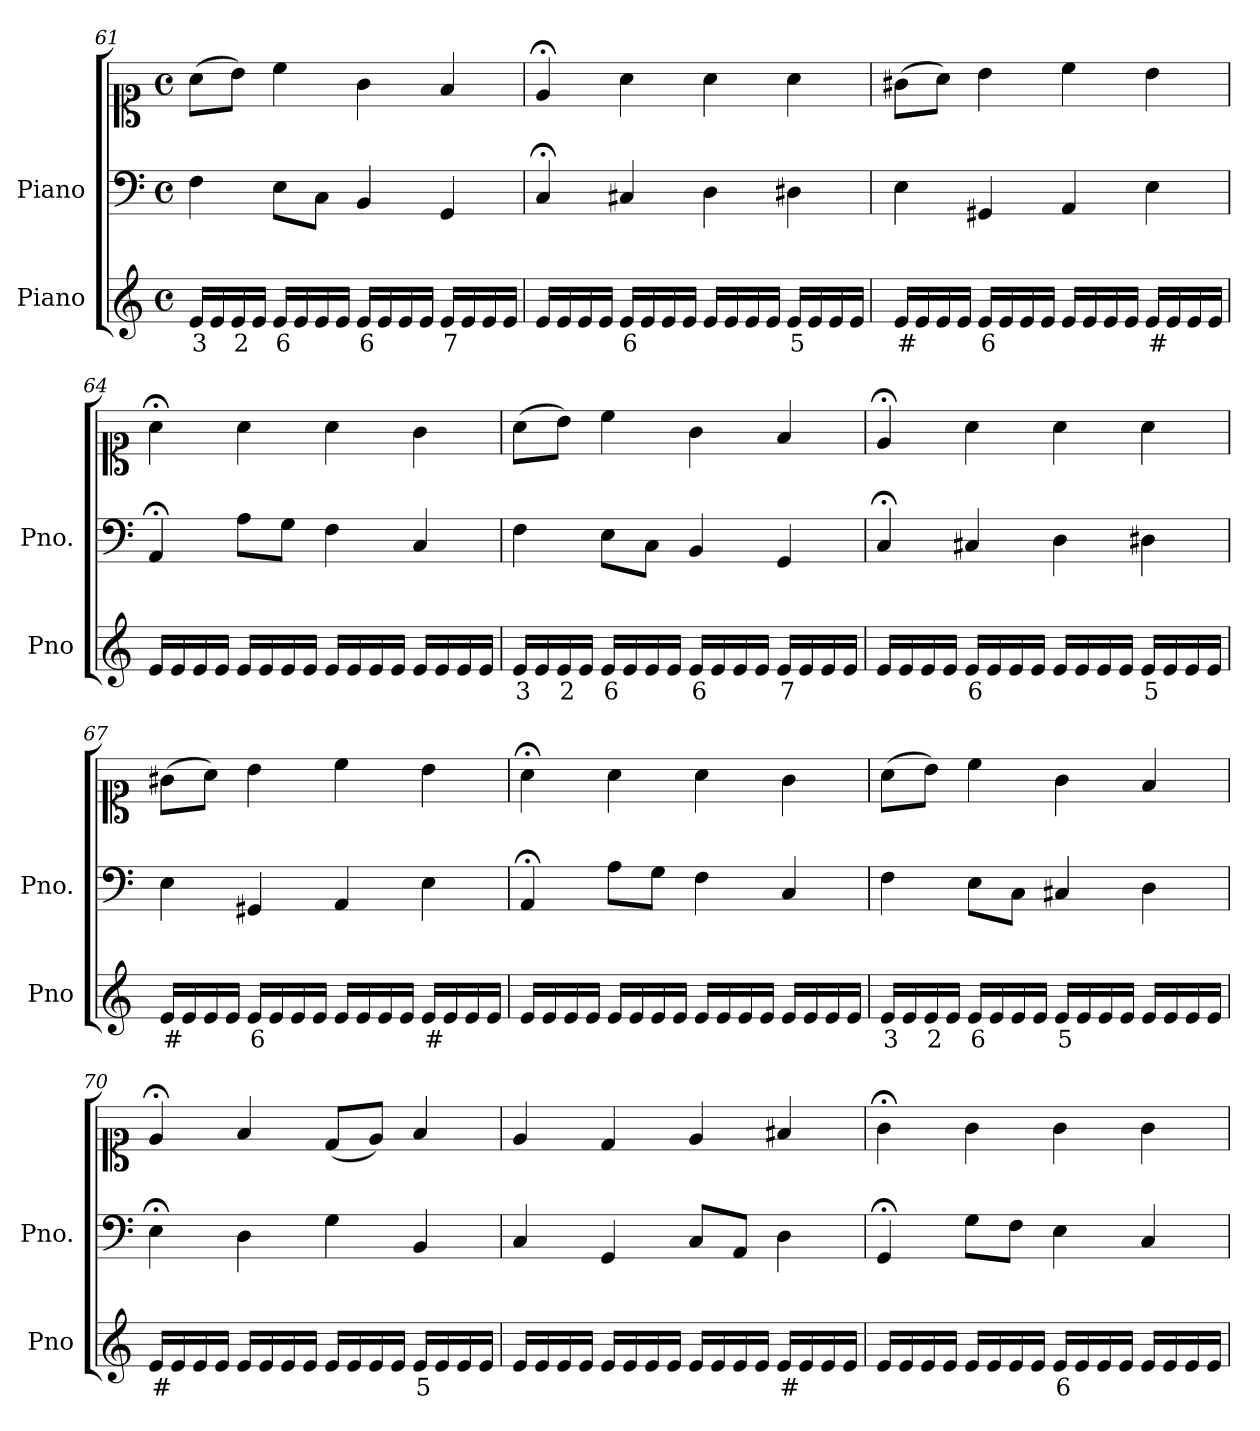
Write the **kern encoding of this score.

**kern	**text	**kern	**kern
*part2	*part2	*part1	*part1
*staff3	*staff3	*staff2	*staff1
*I"Piano	*	*I"Piano	*
*I'Pno	*	*I'Pno.	*
*clefG2	*	*clefF4	*clefC1
*k[]	*	*k[]	*k[]
*M4/4	*	*M4/4	*M4/4
*met(c)	*	*met(c)	*met(c)
=61	=61	=61	=61
!	!LO:LY:b	!	!
16e/LL	3	4F\	(>8a\L
16e/	.	.	.
!	!LO:LY:b	!	!
16e/	2	.	8b\J)
16e/JJ	.	.	.
!	!LO:LY:b	!	!
16e/LL	6	8E\L	4cc\
16e/	.	.	.
16e/	.	8C\J	.
16e/JJ	.	.	.
!	!LO:LY:b	!	!
16e/LL	6	4BB/	4g\
16e/	.	.	.
16e/	.	.	.
16e/JJ	.	.	.
!	!LO:LY:b	!	!
16e/LL	7	4GG/	4f/
16e/	.	.	.
16e/	.	.	.
16e/JJ	.	.	.
=62	=62	=62	=62
16e/LL	.	4C;</	4e;</
16e/	.	.	.
16e/	.	.	.
16e/JJ	.	.	.
!	!LO:LY:b	!	!
16e/LL	6	4C#X/	4a\
16e/	.	.	.
16e/	.	.	.
16e/JJ	.	.	.
16e/LL	.	4D\	4a\
16e/	.	.	.
16e/	.	.	.
16e/JJ	.	.	.
!	!LO:LY:b	!	!
16e/LL	5	4D#X\	4a\
16e/	.	.	.
16e/	.	.	.
16e/JJ	.	.	.
=63	=63	=63	=63
!	!LO:LY:b	!	!
16e/LL	#	4E\	(>8g#X\L
16e/	.	.	.
16e/	.	.	8a\J)
16e/JJ	.	.	.
!	!LO:LY:b	!	!
16e/LL	6	4GG#X/	4b\
16e/	.	.	.
16e/	.	.	.
16e/JJ	.	.	.
16e/LL	.	4AA/	4cc\
16e/	.	.	.
16e/	.	.	.
16e/JJ	.	.	.
!	!LO:LY:b	!	!
16e/LL	#	4E\	4b\
16e/	.	.	.
16e/	.	.	.
16e/JJ	.	.	.
=64	=64	=64	=64
16e/LL	.	4AA;</	4a;<\
16e/	.	.	.
16e/	.	.	.
16e/JJ	.	.	.
16e/LL	.	8A\L	4a\
16e/	.	.	.
!	!LO:LY:b	!	!
16e/	_	8G\J	.
16e/JJ	.	.	.
16e/LL	.	4F\	4a\
16e/	.	.	.
16e/	.	.	.
16e/JJ	.	.	.
16e/LL	.	4C/	4g\
16e/	.	.	.
16e/	.	.	.
16e/JJ	.	.	.
=65	=65	=65	=65
!	!LO:LY:b	!	!
16e/LL	3	4F\	(>8a\L
16e/	.	.	.
!	!LO:LY:b	!	!
16e/	2	.	8b\J)
16e/JJ	.	.	.
!	!LO:LY:b	!	!
16e/LL	6	8E\L	4cc\
16e/	.	.	.
16e/	.	8C\J	.
16e/JJ	.	.	.
!	!LO:LY:b	!	!
16e/LL	6	4BB/	4g\
16e/	.	.	.
16e/	.	.	.
16e/JJ	.	.	.
!	!LO:LY:b	!	!
16e/LL	7	4GG/	4f/
16e/	.	.	.
16e/	.	.	.
16e/JJ	.	.	.
=66	=66	=66	=66
16e/LL	.	4C;</	4e;</
16e/	.	.	.
16e/	.	.	.
16e/JJ	.	.	.
!	!LO:LY:b	!	!
16e/LL	6	4C#X/	4a\
16e/	.	.	.
16e/	.	.	.
16e/JJ	.	.	.
16e/LL	.	4D\	4a\
16e/	.	.	.
16e/	.	.	.
16e/JJ	.	.	.
!	!LO:LY:b	!	!
16e/LL	5	4D#X\	4a\
16e/	.	.	.
16e/	.	.	.
16e/JJ	.	.	.
=67	=67	=67	=67
!	!LO:LY:b	!	!
16e/LL	#	4E\	(>8g#X\L
16e/	.	.	.
16e/	.	.	8a\J)
16e/JJ	.	.	.
!	!LO:LY:b	!	!
16e/LL	6	4GG#X/	4b\
16e/	.	.	.
16e/	.	.	.
16e/JJ	.	.	.
16e/LL	.	4AA/	4cc\
16e/	.	.	.
16e/	.	.	.
16e/JJ	.	.	.
!	!LO:LY:b	!	!
16e/LL	#	4E\	4b\
16e/	.	.	.
16e/	.	.	.
16e/JJ	.	.	.
=68	=68	=68	=68
16e/LL	.	4AA;</	4a;<\
16e/	.	.	.
16e/	.	.	.
16e/JJ	.	.	.
16e/LL	.	8A\L	4a\
16e/	.	.	.
!	!LO:LY:b	!	!
16e/	_	8G\J	.
16e/JJ	.	.	.
16e/LL	.	4F\	4a\
16e/	.	.	.
16e/	.	.	.
16e/JJ	.	.	.
16e/LL	.	4C/	4g\
16e/	.	.	.
16e/	.	.	.
16e/JJ	.	.	.
=69	=69	=69	=69
!	!LO:LY:b	!	!
16e/LL	3	4F\	(>8a\L
16e/	.	.	.
!	!LO:LY:b	!	!
16e/	2	.	8b\J)
16e/JJ	.	.	.
!	!LO:LY:b	!	!
16e/LL	6	8E\L	4cc\
16e/	.	.	.
16e/	.	8C\J	.
16e/JJ	.	.	.
!	!LO:LY:b	!	!
16e/LL	5	4C#X/	4g\
16e/	.	.	.
16e/	.	.	.
16e/JJ	.	.	.
16e/LL	.	4D\	4f/
16e/	.	.	.
16e/	.	.	.
16e/JJ	.	.	.
=70	=70	=70	=70
!	!LO:LY:b	!	!
16e/LL	#	4E;<\	4e;</
16e/	.	.	.
16e/	.	.	.
16e/JJ	.	.	.
16e/LL	.	4D\	4f/
16e/	.	.	.
16e/	.	.	.
16e/JJ	.	.	.
16e/LL	.	4G\	(<8d/L
16e/	.	.	.
16e/	.	.	8e/J)
16e/JJ	.	.	.
!	!LO:LY:b	!	!
16e/LL	5	4BB/	4f/
16e/	.	.	.
16e/	.	.	.
16e/JJ	.	.	.
=71	=71	=71	=71
16e/LL	.	4C/	4e/
16e/	.	.	.
16e/	.	.	.
16e/JJ	.	.	.
16e/LL	.	4GG/	4d/
16e/	.	.	.
16e/	.	.	.
16e/JJ	.	.	.
16e/LL	.	8C/L	4e/
16e/	.	.	.
16e/	.	8AA/J	.
16e/JJ	.	.	.
!	!LO:LY:b	!	!
16e/LL	#	4D\	4f#X/
16e/	.	.	.
16e/	.	.	.
16e/JJ	.	.	.
=72	=72	=72	=72
16e/LL	.	4GG;</	4g;<\
16e/	.	.	.
16e/	.	.	.
16e/JJ	.	.	.
16e/LL	.	8G\L	4g\
16e/	.	.	.
!	!LO:LY:b	!	!
16e/	_	8F\J	.
16e/JJ	.	.	.
!	!LO:LY:b	!	!
16e/LL	6	4E\	4g\
16e/	.	.	.
16e/	.	.	.
16e/JJ	.	.	.
16e/LL	.	4C/	4g\
16e/	.	.	.
16e/	.	.	.
16e/JJ	.	.	.
=	=	=	=
*-	*-	*-	*-
